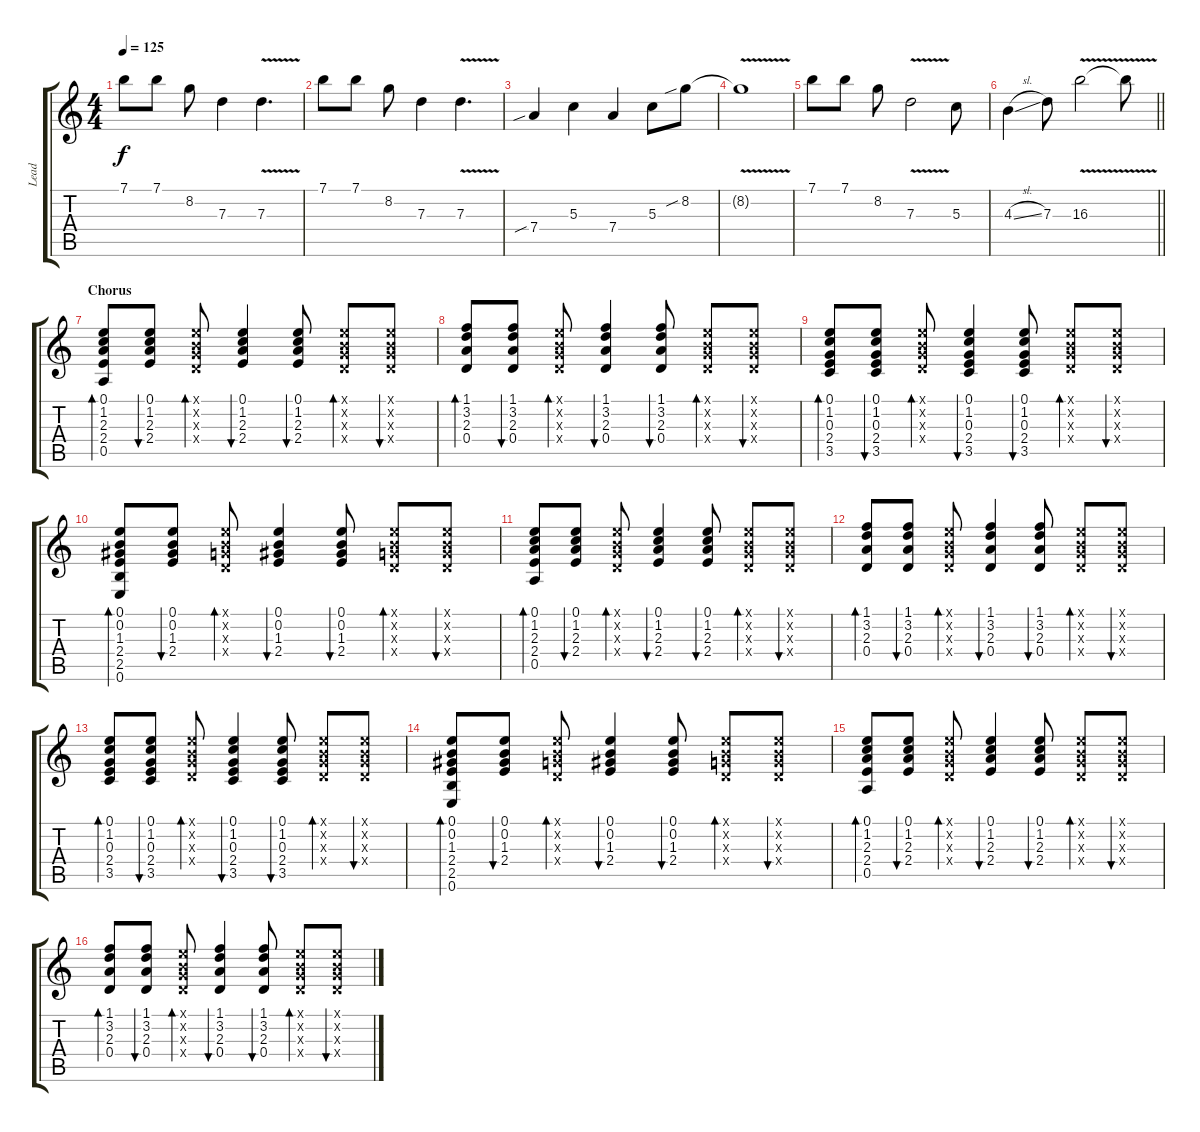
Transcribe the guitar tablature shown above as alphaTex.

\track ("Lead" "Lead") {instrument overdrivenguitar}
\staff {score tabs}
\tuning (E4 B3 G3 D3 A2 E2) {hide}
\ts (4 4)
\tempo 125
\clef g2
\ks c
7.1.8{dy f} 7.1.8 8.2.8 7.3.4 7.3{v}.4{d} |
7.1.8 7.1.8 8.2.8 7.3.4 7.3{v}.4{d} |
7.4{sib}.4 5.3.4 7.4.4 5.3.8 8.2{sib}.8 |
8.2{v t}.1 |
7.1.8 7.1.8 8.2.8 7.3{v}.2 5.3.8 |
\barLineRight lightlight
4.3{sl}.4 7.3.8 16.3{v}.2 16.3{t}.8 |
\section ("" "Chorus")
(0.1 1.2 2.3 2.4 0.5).8{bd 60 volume 11} (0.1 1.2 2.3 2.4).8{bu 60} (0.1{x} 0.2{x} 0.3{x} 0.4{x}).8{bd 60} (0.1 1.2 2.3 2.4).4{bu 60} (0.1 1.2 2.3 2.4).8{bu 60} (0.1{x} 0.2{x} 0.3{x} 0.4{x}).8{bd 60} (0.1{x} 0.2{x} 0.3{x} 0.4{x}).8{bu 60} |
(1.1 3.2 2.3 0.4).8{bd 60} (1.1 3.2 2.3 0.4).8{bu 60} (0.1{x} 0.2{x} 0.3{x} 0.4{x}).8{bd 60} (1.1 3.2 2.3 0.4).4{bu 60} (1.1 3.2 2.3 0.4).8{bu 60} (0.1{x} 0.2{x} 0.3{x} 0.4{x}).8{bd 60} (0.1{x} 0.2{x} 0.3{x} 0.4{x}).8{bu 60} |
(0.1 1.2 0.3 2.4 3.5).8{bd 60} (0.1 1.2 0.3 2.4 3.5).8{bu 60} (0.1{x} 0.2{x} 0.3{x} 0.4{x}).8{bd 60} (0.1 1.2 0.3 2.4 3.5).4{bu 60} (0.1 1.2 0.3 2.4 3.5).8{bu 60} (0.1{x} 0.2{x} 0.3{x} 0.4{x}).8{bd 60} (0.1{x} 0.2{x} 0.3{x} 0.4{x}).8{bu 60} |
(0.1 0.2 1.3 2.4 2.5 0.6).8{bd 60} (0.1 0.2 1.3 2.4).8{bu 60} (0.1{x} 0.2{x} 0.3{x} 0.4{x}).8{bd 60} (0.1 0.2 1.3 2.4).4{bu 60} (0.1 0.2 1.3 2.4).8{bu 60} (0.1{x} 0.2{x} 0.3{x} 0.4{x}).8{bd 60} (0.1{x} 0.2{x} 0.3{x} 0.4{x}).8{bu 60} |
(0.1 1.2 2.3 2.4 0.5).8{bd 60} (0.1 1.2 2.3 2.4).8{bu 60} (0.1{x} 0.2{x} 0.3{x} 0.4{x}).8{bd 60} (0.1 1.2 2.3 2.4).4{bu 60} (0.1 1.2 2.3 2.4).8{bu 60} (0.1{x} 0.2{x} 0.3{x} 0.4{x}).8{bd 60} (0.1{x} 0.2{x} 0.3{x} 0.4{x}).8{bu 60} |
(1.1 3.2 2.3 0.4).8{bd 60} (1.1 3.2 2.3 0.4).8{bu 60} (0.1{x} 0.2{x} 0.3{x} 0.4{x}).8{bd 60} (1.1 3.2 2.3 0.4).4{bu 60} (1.1 3.2 2.3 0.4).8{bu 60} (0.1{x} 0.2{x} 0.3{x} 0.4{x}).8{bd 60} (0.1{x} 0.2{x} 0.3{x} 0.4{x}).8{bu 60} |
(0.1 1.2 0.3 2.4 3.5).8{bd 60} (0.1 1.2 0.3 2.4 3.5).8{bu 60} (0.1{x} 0.2{x} 0.3{x} 0.4{x}).8{bd 60} (0.1 1.2 0.3 2.4 3.5).4{bu 60} (0.1 1.2 0.3 2.4 3.5).8{bu 60} (0.1{x} 0.2{x} 0.3{x} 0.4{x}).8{bd 60} (0.1{x} 0.2{x} 0.3{x} 0.4{x}).8{bu 60} |
(0.1 0.2 1.3 2.4 2.5 0.6).8{bd 60} (0.1 0.2 1.3 2.4).8{bu 60} (0.1{x} 0.2{x} 0.3{x} 0.4{x}).8{bd 60} (0.1 0.2 1.3 2.4).4{bu 60} (0.1 0.2 1.3 2.4).8{bu 60} (0.1{x} 0.2{x} 0.3{x} 0.4{x}).8{bd 60} (0.1{x} 0.2{x} 0.3{x} 0.4{x}).8{bu 60} |
(0.1 1.2 2.3 2.4 0.5).8{bd 60} (0.1 1.2 2.3 2.4).8{bu 60} (0.1{x} 0.2{x} 0.3{x} 0.4{x}).8{bd 60} (0.1 1.2 2.3 2.4).4{bu 60} (0.1 1.2 2.3 2.4).8{bu 60} (0.1{x} 0.2{x} 0.3{x} 0.4{x}).8{bd 60} (0.1{x} 0.2{x} 0.3{x} 0.4{x}).8{bu 60} |
(1.1 3.2 2.3 0.4).8{bd 60} (1.1 3.2 2.3 0.4).8{bu 60} (0.1{x} 0.2{x} 0.3{x} 0.4{x}).8{bd 60} (1.1 3.2 2.3 0.4).4{bu 60} (1.1 3.2 2.3 0.4).8{bu 60} (0.1{x} 0.2{x} 0.3{x} 0.4{x}).8{bd 60} (0.1{x} 0.2{x} 0.3{x} 0.4{x}).8{bu 60}
